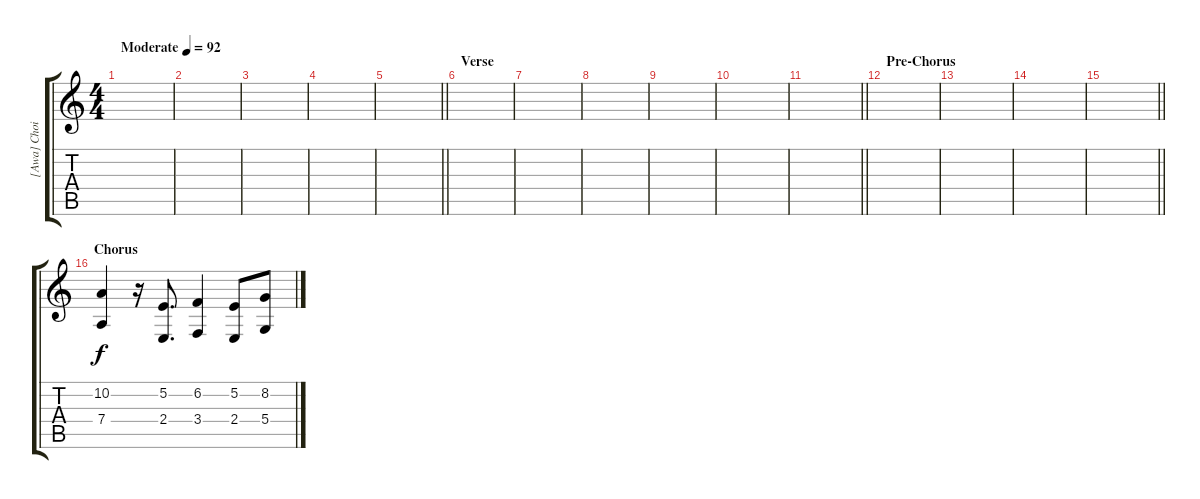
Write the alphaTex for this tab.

\track ("[Awa] Choir" "[Awa] Choi") {instrument choiraahs}
\staff {score tabs}
\tuning (E4 B3 G3 D3 A2 E2) {hide}
\ts (4 4)
\tempo (92 "Moderate")
\clef g2
\ks c
|
|
|
|
\barLineRight lightlight
|
\section ("" "Verse")
|
|
|
|
|
\barLineRight lightlight
|
\section ("" "Pre-Chorus")
|
|
|
\barLineRight lightlight
|
\section ("" "Chorus")
(10.2 7.4).4 r.16 (5.2 2.4).8{d} (6.2 3.4).4 (5.2 2.4).8 (8.2 5.4).8
